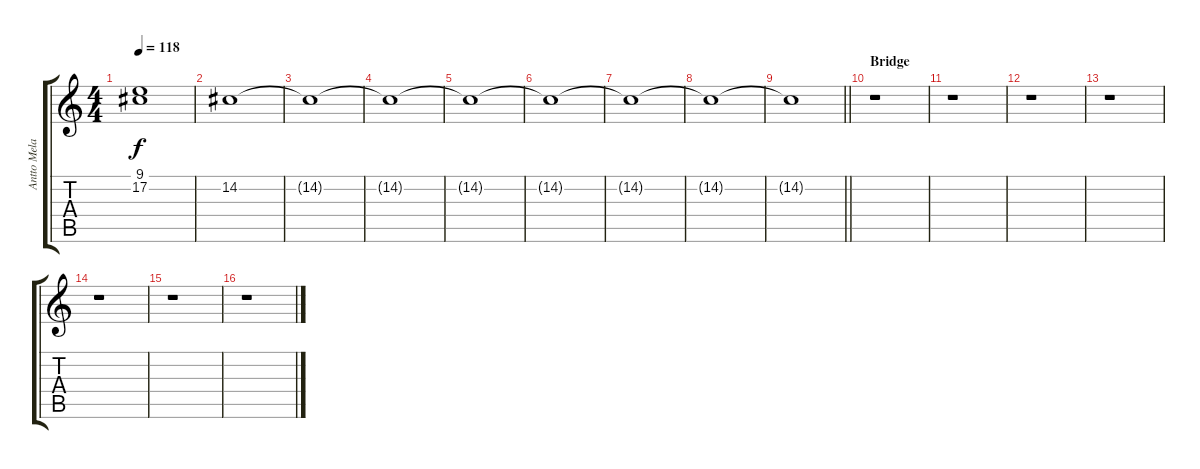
\track ("Antto Melasniemi (Keyboard)" "Antto Mela") {instrument stringensemble1}
\staff {score tabs}
\tuning (E4 B3 G3 D3 A2 E2) {hide}
\ts (4 4)
\tempo 118
\clef g2
\ks c
(9.1 17.2).1{dy f} |
14.2.1 |
14.2{t}.1 |
14.2{t}.1 |
14.2{t}.1 |
14.2{t}.1 |
14.2{t}.1 |
14.2{t}.1 |
\barLineRight lightlight
14.2{t}.1 |
\section ("" "Bridge")
r.1 |
r.1 |
r.1 |
r.1 |
r.1 |
r.1 |
r.1
